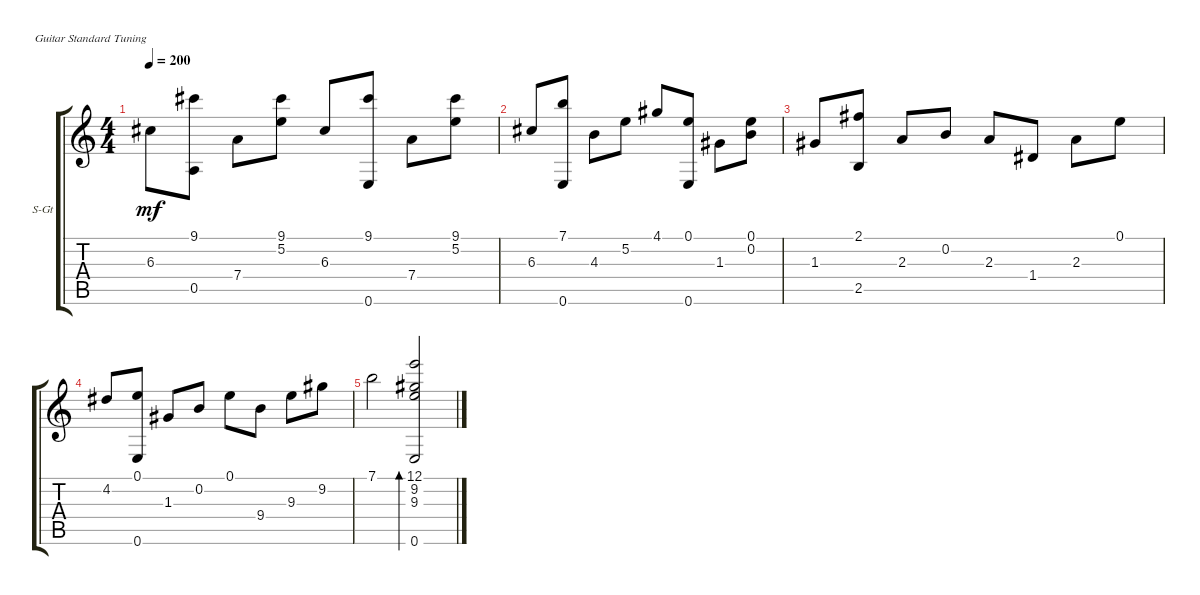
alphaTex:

\defaultSystemsLayout 4
\bracketExtendMode groupsimilarinstruments
\firstSystemTrackNameOrientation horizontal
\otherSystemsTrackNameOrientation horizontal
\track ("Steel Guitar" "S-Gt") {instrument acousticguitarsteel}
\staff {score tabs}
\tuning (E4 B3 G3 D3 A2 E2)
\ts (4 4)
\tempo 200
\clef g2
\ks c
6.3.8{dy mf} (9.1 0.5).8 7.4.8 (5.2 9.1).8 6.3.8 (0.6 9.1).8 7.4.8 (5.2 9.1).8 |
6.3.8 (7.1 0.6).8 4.3.8 5.2.8 4.1.8 (0.1 0.6).8 1.3.8 (0.1 0.2).8 |
1.3.8 (2.1 2.5).8 2.3.8 0.2.8 2.3.8 1.4.8 2.3.8 0.1.8 |
4.2.8 (0.1 0.6).8 1.3.8 0.2.8 0.1.8 9.4.8 9.3.8 9.2.8 |
7.1.2 (0.6 9.3 9.2 12.1).2{bd 119}
